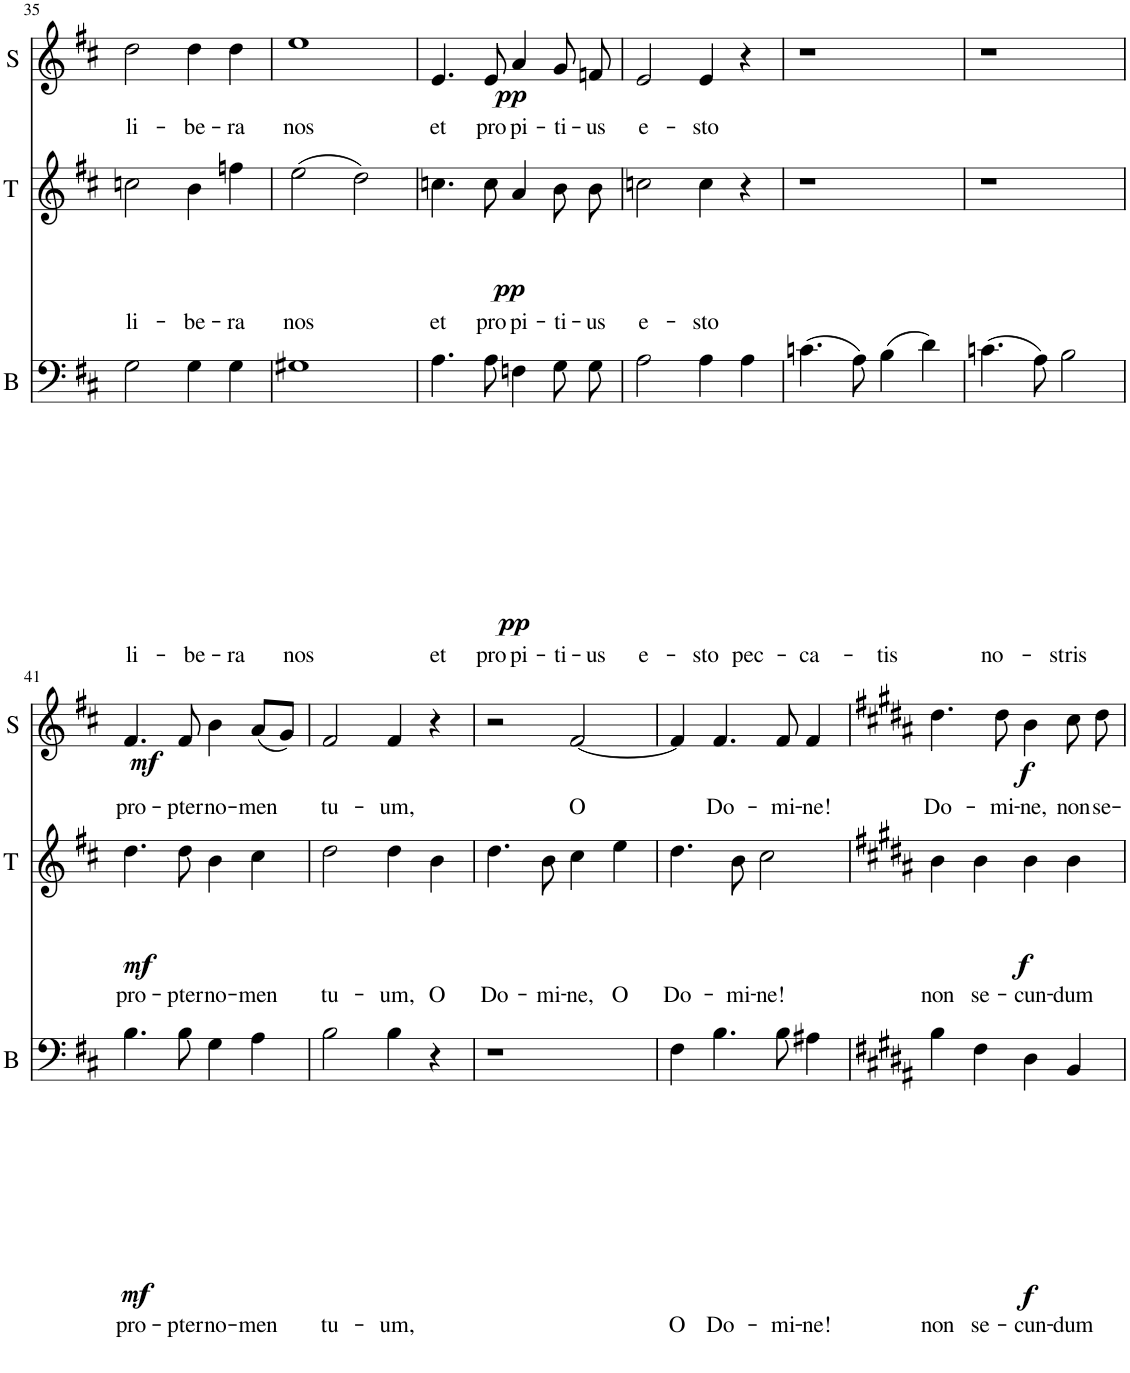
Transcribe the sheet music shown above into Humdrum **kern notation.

**kern	**text	**dynam	**kern	**text	**dynam	**kern	**text	**dynam
*part3	*part3	*part3	*part2	*part2	*part2	*part1	*part1	*part1
*staff3	*staff3	*staff3	*staff2	*staff2	*staff2	*staff1	*staff1	*staff1
*I"B	*	*	*I"T	*	*	*I"S	*	*
*I'B	*	*	*I'T	*	*	*I'S	*	*
!!LO:PB:g=z
*clefF4	*	*	*clefG2	*	*	*clefG2	*	*
*k[f#c#]	*	*	*k[f#c#]	*	*	*k[f#c#]	*	*
*M4/4	*	*	*M4/4	*	*	*M4/4	*	*
=35	=35	=35	=35	=35	=35	=35	=35	=35
!	!LO:LY:b	!	!	!LO:LY:b	!	!	!LO:LY:b	!
2G\	li-	.	2ccn\	li-	.	2dd\	li-	.
!	!LO:LY:b	!	!	!LO:LY:b	!	!	!LO:LY:b	!
4G\	-be-	.	4b\	-be-	.	4dd\	-be-	.
!	!LO:LY:b	!	!	!LO:LY:b	!	!	!LO:LY:b	!
4G\	-ra	.	4ffn\	-ra	.	4dd\	-ra	.
=36	=36	=36	=36	=36	=36	=36	=36	=36
!	!LO:LY:b	!	!	!LO:LY:b	!	!	!LO:LY:b	!
1G#X	nos	.	(2ee\	nos	.	1ee	nos	.
.	.	.	2dd\)	.	.	.	.	.
=37	=37	=37	=37	=37	=37	=37	=37	=37
!	!LO:LY:b	!LO:DY:b	!	!LO:LY:b	!LO:DY:b	!	!LO:LY:b	!LO:DY:b
4.A\	et	pp	4.ccn\	et	pp	4.e/	et	pp
!	!LO:LY:b	!	!	!LO:LY:b	!	!	!LO:LY:b	!
8A\	pro-	.	8cc\	pro-	.	8e/	pro-	.
!	!LO:LY:b	!	!	!LO:LY:b	!	!	!LO:LY:b	!
4Fn\	-pi-	.	4a/	-pi-	.	4a/	-pi-	.
!	!LO:LY:b	!	!	!LO:LY:b	!	!	!LO:LY:b	!
8G\L	-ti-	.	8b\L	-ti-	.	8g/	-ti-	.
!	!LO:LY:b	!	!	!LO:LY:b	!	!	!LO:LY:b	!
8G\J	-us	.	8b\J	-us	.	8fn/	-us	.
=38	=38	=38	=38	=38	=38	=38	=38	=38
!	!LO:LY:b	!	!	!LO:LY:b	!	!	!LO:LY:b	!
2A\	e-	.	2ccn\	e-	.	2e/	e-	.
!	!LO:LY:b	!	!	!LO:LY:b	!	!	!LO:LY:b	!
4A\	-sto	.	4cc\	-sto	.	4e/	-sto	.
!	!LO:LY:b	!	!	!	!	!	!	!
4A\	pec-	.	4r	.	.	4r	.	.
=39	=39	=39	=39	=39	=39	=39	=39	=39
!	!LO:LY:b	!	!	!	!	!	!	!
(4.cn\	-ca-	.	1r	.	.	1r	.	.
8A\)	.	.	.	.	.	.	.	.
!	!LO:LY:b	!	!	!	!	!	!	!
(4B\	-tis	.	.	.	.	.	.	.
4d\)	.	.	.	.	.	.	.	.
=40	=40	=40	=40	=40	=40	=40	=40	=40
!	!LO:LY:b	!	!	!	!	!	!	!
(4.cn\	no-	.	1r	.	.	1r	.	.
8A\)	.	.	.	.	.	.	.	.
!	!LO:LY:b	!	!	!	!	!	!	!
2B\	-stris	.	.	.	.	.	.	.
!!LO:LB:g=z
=41	=41	=41	=41	=41	=41	=41	=41	=41
!	!LO:LY:b	!LO:DY:b	!	!LO:LY:b	!LO:DY:b	!	!LO:LY:b	!LO:DY:b
4.B\	pro-	mf	4.dd\	pro-	mf	4.f#/	pro-	mf
!	!LO:LY:b	!	!	!LO:LY:b	!	!	!LO:LY:b	!
8B\	-pter	.	8dd\	-pter	.	8f#/	-pter	.
!	!LO:LY:b	!	!	!LO:LY:b	!	!	!LO:LY:b	!
4G\	no-	.	4b\	no-	.	4b\	no-	.
!	!LO:LY:b	!	!	!LO:LY:b	!	!	!LO:LY:b	!
4A\	-men	.	4cc#\	-men	.	(8a/L	-men	.
.	.	.	.	.	.	8g/J)	.	.
=42	=42	=42	=42	=42	=42	=42	=42	=42
!	!LO:LY:b	!	!	!LO:LY:b	!	!	!LO:LY:b	!
2B\	tu-	.	2dd\	tu-	.	2f#/	tu-	.
!	!LO:LY:b	!	!	!LO:LY:b	!	!	!LO:LY:b	!
4B\	-um,	.	4dd\	-um,	.	4f#/	-um,	.
!	!	!	!	!LO:LY:b	!	!	!	!
4r	.	.	4b\	O	.	4r	.	.
=43	=43	=43	=43	=43	=43	=43	=43	=43
!	!	!	!	!LO:LY:b	!	!	!	!
1r	.	.	4.dd\	Do-	.	2r	.	.
!	!	!	!	!LO:LY:b	!	!	!	!
.	.	.	8b\	-mi-	.	.	.	.
!	!	!	!	!LO:LY:b	!	!	!LO:LY:b	!
.	.	.	4cc#\	-ne,	.	[2f#/	O	.
!	!	!	!	!LO:LY:b	!	!	!	!
.	.	.	4ee\	O	.	.	.	.
=44	=44	=44	=44	=44	=44	=44	=44	=44
!	!LO:LY:b	!	!	!LO:LY:b	!	!	!	!
4F#\	O	.	4.dd\	Do-	.	4f#/]	.	.
!	!LO:LY:b	!	!	!	!	!	!LO:LY:b	!
4.B\	Do-	.	.	.	.	4.f#/	Do-	.
!	!	!	!	!LO:LY:b	!	!	!	!
.	.	.	8b\	-mi-	.	.	.	.
!	!	!	!	!LO:LY:b	!	!	!	!
.	.	.	2cc#\	-ne!	.	.	.	.
!	!LO:LY:b	!	!	!	!	!	!LO:LY:b	!
8B\	-mi-	.	.	.	.	8f#/	-mi-	.
!	!LO:LY:b	!	!	!	!	!	!LO:LY:b	!
4A#X\	-ne!	.	.	.	.	4f#/	-ne!	.
=45	=45	=45	=45	=45	=45	=45	=45	=45
*k[f#c#g#d#a#]	*	*	*k[f#c#g#d#a#]	*	*	*k[f#c#g#d#a#]	*	*
!	!LO:LY:b	!LO:DY:b	!	!LO:LY:b	!LO:DY:b	!	!LO:LY:b	!LO:DY:b
4B\	non	f	4b\	non	f	4.dd#\	Do-	f
!	!LO:LY:b	!	!	!LO:LY:b	!	!	!	!
4F#\	se-	.	4b\	se-	.	.	.	.
!	!	!	!	!	!	!	!LO:LY:b	!
.	.	.	.	.	.	8dd#\	-mi-	.
!	!LO:LY:b	!	!	!LO:LY:b	!	!	!LO:LY:b	!
4D#\	-cun-	.	4b\	-cun-	.	4b\	-ne,	.
!	!LO:LY:b	!	!	!LO:LY:b	!	!	!LO:LY:b	!
4BB/	-dum	.	4b\	-dum	.	8cc#\	non	.
!	!	!	!	!	!	!	!LO:LY:b	!
.	.	.	.	.	.	8dd#\	se-	.
=	=	=	=	=	=	=	=	=
*-	*-	*-	*-	*-	*-	*-	*-	*-
